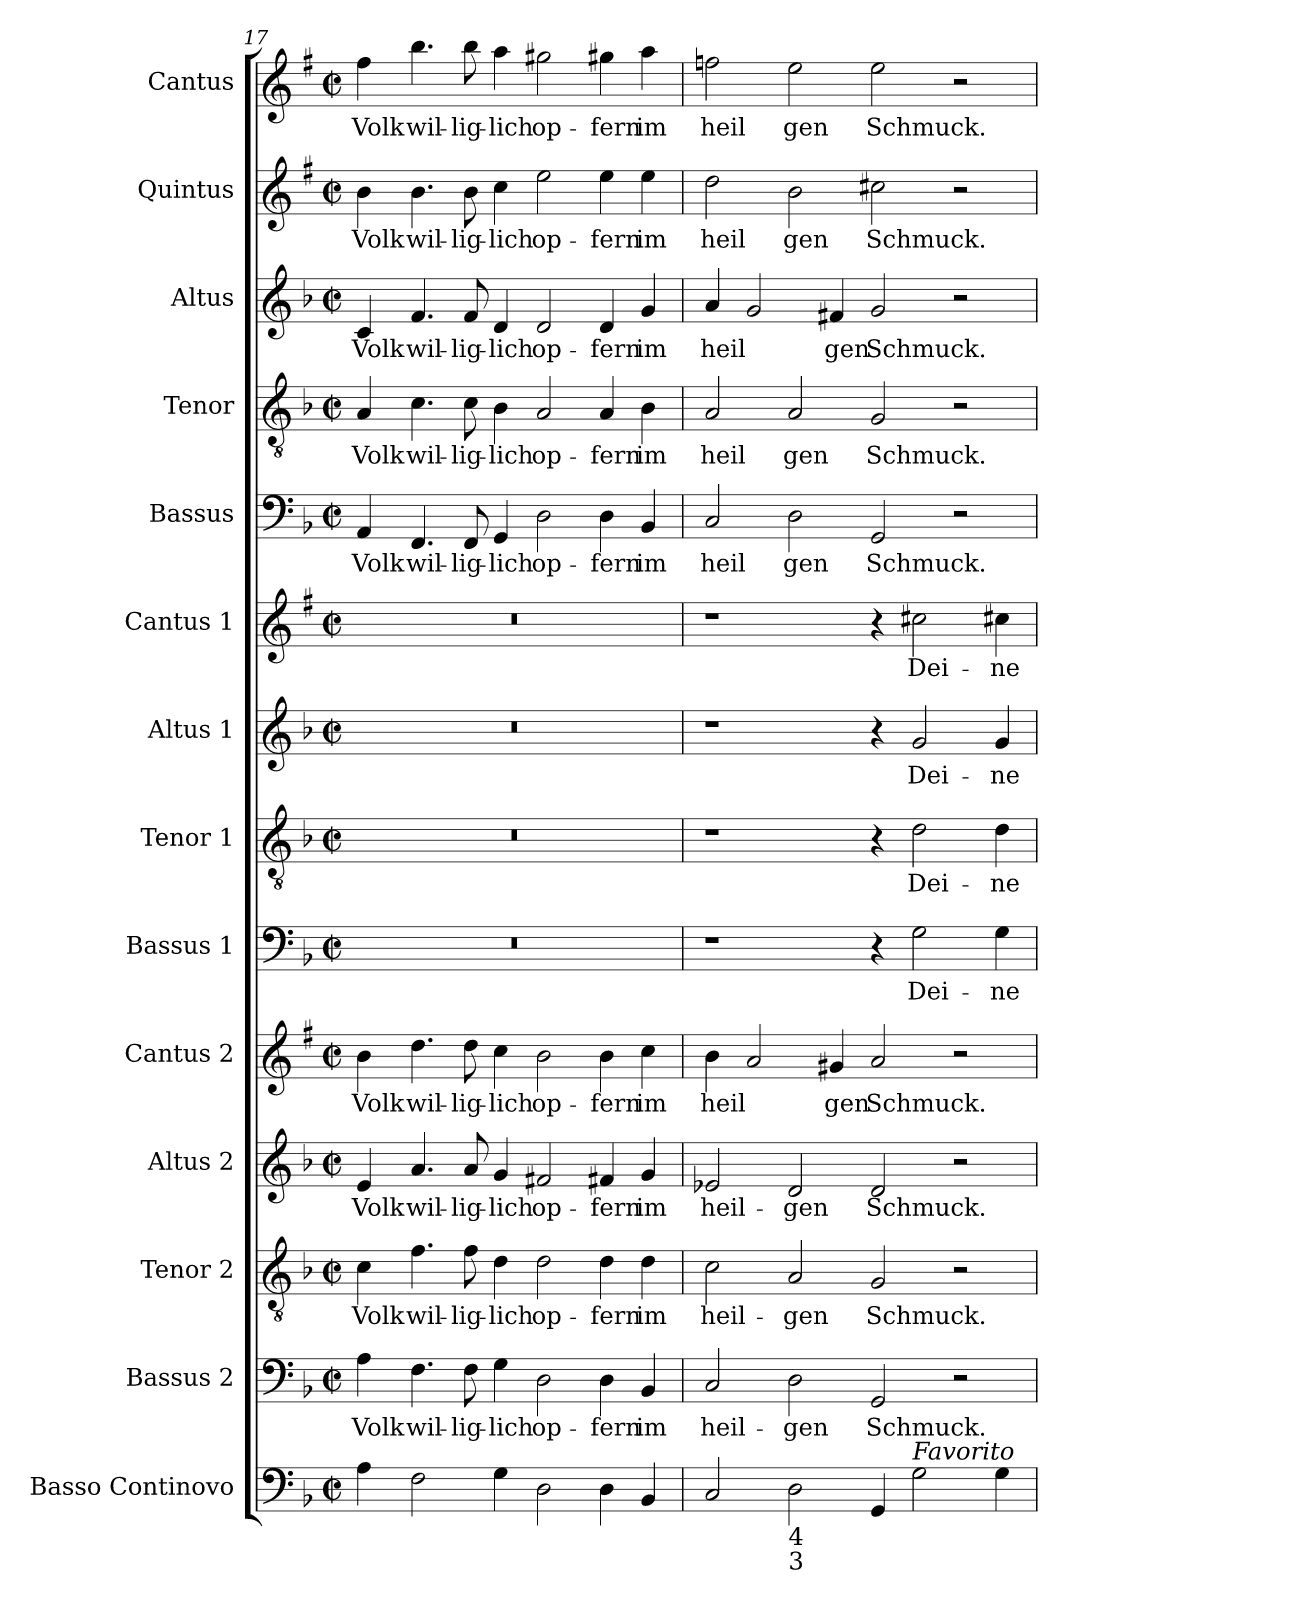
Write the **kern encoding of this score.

**kern	**kern	**text	**kern	**text	**kern	**text	**kern	**text	**kern	**text	**kern	**text	**kern	**text	**kern	**text	**kern	**text	**kern	**text	**kern	**text	**kern	**text	**kern	**text
*part14	*part13	*part13	*part12	*part12	*part11	*part11	*part10	*part10	*part9	*part9	*part8	*part8	*part7	*part7	*part6	*part6	*part5	*part5	*part4	*part4	*part3	*part3	*part2	*part2	*part1	*part1
*staff14	*staff13	*staff13	*staff12	*staff12	*staff11	*staff11	*staff10	*staff10	*staff9	*staff9	*staff8	*staff8	*staff7	*staff7	*staff6	*staff6	*staff5	*staff5	*staff4	*staff4	*staff3	*staff3	*staff2	*staff2	*staff1	*staff1
*I"Basso Continovo	*I"Bassus 2	*	*I"Tenor 2	*	*I"Altus 2	*	*I"Cantus 2	*	*I"Bassus 1	*	*I"Tenor 1	*	*I"Altus 1	*	*I"Cantus 1	*	*I"Bassus	*	*I"Tenor	*	*I"Altus	*	*I"Quintus	*	*I"Cantus	*
*I'Basso Continovo	*I'Bassus 2	*	*I'Tenor 2	*	*I'Altus 2	*	*I'Cantus 2	*	*I'Bassus 1	*	*I'Tenor 1	*	*I'Altus 1	*	*I'Cantus 1	*	*I'Bassus	*	*I'Tenor	*	*I'Altus	*	*I'Quintus	*	*I'Cantus	*
!!LO:LB:g=z
*clefF4	*clefF4	*	*clefGv2	*	*clefG2	*	*clefG2	*	*clefF4	*	*clefGv2	*	*clefG2	*	*clefG2	*	*clefF4	*	*clefGv2	*	*clefG2	*	*clefG2	*	*clefG2	*
*	*	*	*	*	*	*	*ITrd1c2	*	*	*	*	*	*	*	*ITrd1c2	*	*	*	*	*	*	*	*ITrd1c2	*	*ITrd1c2	*
*k[b-]	*k[b-]	*	*k[b-]	*	*k[b-]	*	*k[b-]	*	*k[b-]	*	*k[b-]	*	*k[b-]	*	*k[b-]	*	*k[b-]	*	*k[b-]	*	*k[b-]	*	*k[b-]	*	*k[b-]	*
*F:	*F:	*	*F:	*	*F:	*	*F:	*	*F:	*	*F:	*	*F:	*	*F:	*	*F:	*	*F:	*	*F:	*	*F:	*	*F:	*
*M4/2	*M4/2	*	*M4/2	*	*M4/2	*	*M4/2	*	*M4/2	*	*M4/2	*	*M4/2	*	*M4/2	*	*M4/2	*	*M4/2	*	*M4/2	*	*M4/2	*	*M4/2	*
*met(c|)	*met(c|)	*	*met(c|)	*	*met(c|)	*	*met(c|)	*	*met(c|)	*	*met(c|)	*	*met(c|)	*	*met(c|)	*	*met(c|)	*	*met(c|)	*	*met(c|)	*	*met(c|)	*	*met(c|)	*
=17	=17	=17	=17	=17	=17	=17	=17	=17	=17	=17	=17	=17	=17	=17	=17	=17	=17	=17	=17	=17	=17	=17	=17	=17	=17	=17
!	!	!LO:LY:b	!	!LO:LY:b	!	!LO:LY:b	!	!LO:LY:b	!	!	!	!	!	!	!	!	!	!LO:LY:b	!	!LO:LY:b	!	!LO:LY:b	!	!LO:LY:b	!	!LO:LY:b
4A	4A	Volk	4c	Volk	4e	Volk	4a	Volk	0r	.	0r	.	0r	.	0r	.	4AA	Volk	4A	Volk	4c	Volk	4a	Volk	4ee	Volk
!	!	!LO:LY:b	!	!LO:LY:b	!	!LO:LY:b	!	!LO:LY:b	!	!	!	!	!	!	!	!	!	!LO:LY:b	!	!LO:LY:b	!	!LO:LY:b	!	!LO:LY:b	!	!LO:LY:b
2F	4.F	wil-	4.f	wil-	4.a	wil-	4.cc	wil-	.	.	.	.	.	.	.	.	4.FF	wil-	4.c	wil-	4.f	wil-	4.a	wil-	4.aa	wil-
!	!	!LO:LY:b	!	!LO:LY:b	!	!LO:LY:b	!	!LO:LY:b	!	!	!	!	!	!	!	!	!	!LO:LY:b	!	!LO:LY:b	!	!LO:LY:b	!	!LO:LY:b	!	!LO:LY:b
.	8F	-lig-	8f	-lig-	8a	-lig-	8cc	-lig-	.	.	.	.	.	.	.	.	8FF	-lig-	8c	-lig-	8f	-lig-	8a	-lig-	8aa	-lig-
!	!	!LO:LY:b	!	!LO:LY:b	!	!LO:LY:b	!	!LO:LY:b	!	!	!	!	!	!	!	!	!	!LO:LY:b	!	!LO:LY:b	!	!LO:LY:b	!	!LO:LY:b	!	!LO:LY:b
4G	4G	-lich	4d	-lich	4g	-lich	4b-	-lich	.	.	.	.	.	.	.	.	4GG	-lich	4B-	-lich	4d	-lich	4b-	-lich	4gg	-lich
!	!	!LO:LY:b	!	!LO:LY:b	!	!LO:LY:b	!	!LO:LY:b	!	!	!	!	!	!	!	!	!	!LO:LY:b	!	!LO:LY:b	!	!LO:LY:b	!	!LO:LY:b	!	!LO:LY:b
2D	2D	op-	2d	op-	2f#X	op-	2a	op-	.	.	.	.	.	.	.	.	2D	op-	2A	op-	2d	op-	2dd	op-	2ff#X	op-
!	!	!LO:LY:b	!	!LO:LY:b	!	!LO:LY:b	!	!LO:LY:b	!	!	!	!	!	!	!	!	!	!LO:LY:b	!	!LO:LY:b	!	!LO:LY:b	!	!LO:LY:b	!	!LO:LY:b
4D	4D	-fern	4d	-fern	4f#X	-fern	4a	-fern	.	.	.	.	.	.	.	.	4D	-fern	4A	-fern	4d	-fern	4dd	-fern	4ff#X	-fern
!	!	!LO:LY:b	!	!LO:LY:b	!	!LO:LY:b	!	!LO:LY:b	!	!	!	!	!	!	!	!	!	!LO:LY:b	!	!LO:LY:b	!	!LO:LY:b	!	!LO:LY:b	!	!LO:LY:b
4BB-	4BB-	im	4d	im	4g	im	4b-	im	.	.	.	.	.	.	.	.	4BB-	im	4B-	im	4g	im	4dd	im	4gg	im
=18	=18	=18	=18	=18	=18	=18	=18	=18	=18	=18	=18	=18	=18	=18	=18	=18	=18	=18	=18	=18	=18	=18	=18	=18	=18	=18
!	!	!LO:LY:b	!	!LO:LY:b	!	!LO:LY:b	!	!LO:LY:b	!	!	!	!	!	!	!	!	!	!LO:LY:b	!	!LO:LY:b	!	!LO:LY:b	!	!LO:LY:b	!	!LO:LY:b
2C	2C	heil-	2c	heil-	2e-X	heil-	4a	heil	1r	.	1r	.	1r	.	1r	.	2C	heil	2A	heil	4a	heil	2cc	heil	2ee-X	heil
.	.	.	.	.	.	.	2g	.	.	.	.	.	.	.	.	.	.	.	.	.	2g	.	.	.	.	.
!LO:TX:b:t=4	!	!	!	!	!	!	!	!	!	!	!	!	!	!	!	!	!	!	!	!	!	!	!	!	!	!
!LO:TX:b:t=3	!	!	!	!	!	!	!	!	!	!	!	!	!	!	!	!	!	!	!	!	!	!	!	!	!	!
!	!	!LO:LY:b	!	!LO:LY:b	!	!LO:LY:b	!	!	!	!	!	!	!	!	!	!	!	!LO:LY:b	!	!LO:LY:b	!	!	!	!LO:LY:b	!	!LO:LY:b
2D	2D	-gen	2A	-gen	2d	-gen	.	.	.	.	.	.	.	.	.	.	2D	gen	2A	gen	.	.	2a	gen	2dd	gen
!	!	!	!	!	!	!	!	!LO:LY:b	!	!	!	!	!	!	!	!	!	!	!	!	!	!LO:LY:b	!	!	!	!
.	.	.	.	.	.	.	4f#X	gen	.	.	.	.	.	.	.	.	.	.	.	.	4f#X	gen	.	.	.	.
!	!	!LO:LY:b	!	!LO:LY:b	!	!LO:LY:b	!	!LO:LY:b	!	!	!	!	!	!	!	!	!	!LO:LY:b	!	!LO:LY:b	!	!LO:LY:b	!	!LO:LY:b	!	!LO:LY:b
4GG	2GG	Schmuck.	2G	Schmuck.	2d	Schmuck.	2g	Schmuck.	4r	.	4r	.	4r	.	4r	.	2GG	Schmuck.	2G	Schmuck.	2g	Schmuck.	2bn	Schmuck.	2dd	Schmuck.
!LO:TX:a:i:t=Favorito	!	!	!	!	!	!	!	!	!	!	!	!	!	!	!	!	!	!	!	!	!	!	!	!	!	!
!	!	!	!	!	!	!	!	!	!	!LO:LY:b	!	!LO:LY:b	!	!LO:LY:b	!	!LO:LY:b	!	!	!	!	!	!	!	!	!	!
2G	.	.	.	.	.	.	.	.	2G	Dei-	2d	Dei-	2g	Dei-	2bn	Dei-	.	.	.	.	.	.	.	.	.	.
.	2r	.	2r	.	2r	.	2r	.	.	.	.	.	.	.	.	.	2r	.	2r	.	2r	.	2r	.	2r	.
!	!	!	!	!	!	!	!	!	!	!LO:LY:b	!	!LO:LY:b	!	!LO:LY:b	!	!LO:LY:b	!	!	!	!	!	!	!	!	!	!
4G	.	.	.	.	.	.	.	.	4G	-ne	4d	-ne	4g	-ne	4bn	-ne	.	.	.	.	.	.	.	.	.	.
=	=	=	=	=	=	=	=	=	=	=	=	=	=	=	=	=	=	=	=	=	=	=	=	=	=	=
*-	*-	*-	*-	*-	*-	*-	*-	*-	*-	*-	*-	*-	*-	*-	*-	*-	*-	*-	*-	*-	*-	*-	*-	*-	*-	*-
